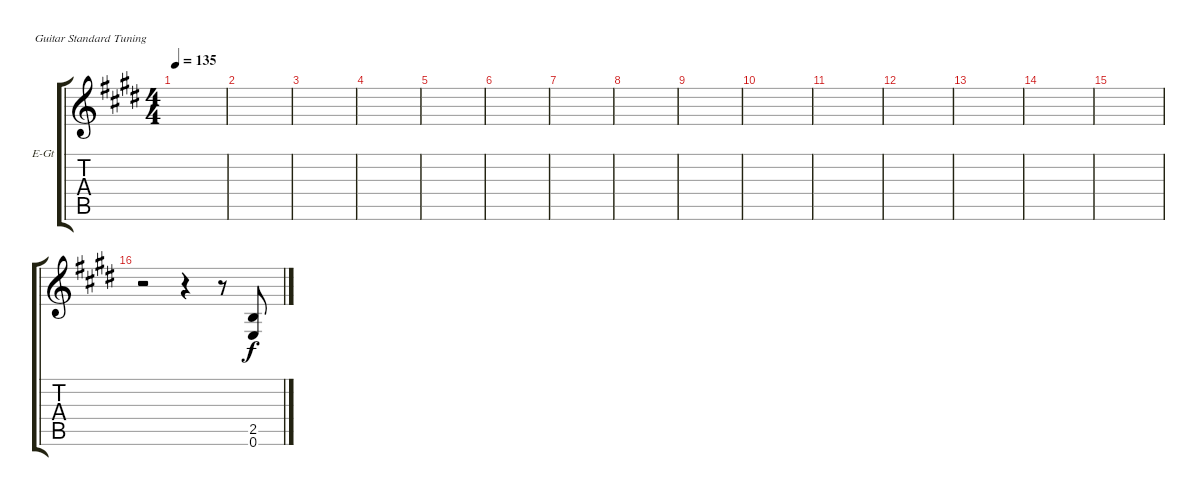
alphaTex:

\defaultSystemsLayout 4
\bracketExtendMode groupsimilarinstruments
\firstSystemTrackNameOrientation horizontal
\otherSystemsTrackNameOrientation horizontal
\track ("VITO BRATTA" "E-Gt") {solo instrument distortionguitar}
\staff {score tabs}
\tuning (E4 B3 G3 D3 A2 E2)
\ts (4 4)
\tempo 135
\clef g2
\scale
0.333333
\ks e
|
\scale
0.333333 |
\scale
0.333333 |
\scale
0.333333 |
\scale
0.333333 |
\scale
0.333333 |
\scale
0.333333 |
\scale
0.333333 |
\scale
0.333333 |
\scale
0.333333 |
\scale
0.333333 |
\scale
0.333333 |
\scale
0.333333 |
\scale
0.333333 |
\scale
0.333333 |
\scale
0.333333 r.2 r.4 r.8 (2.5 0.6).8
